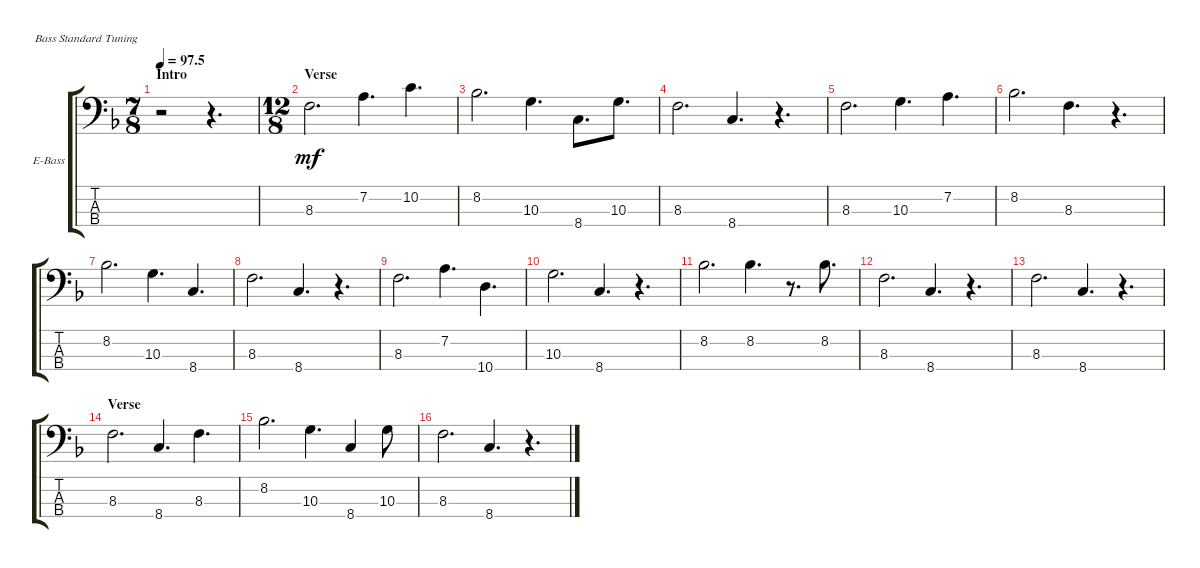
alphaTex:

\defaultSystemsLayout 4
\bracketExtendMode groupsimilarinstruments
\firstSystemTrackNameOrientation horizontal
\otherSystemsTrackNameOrientation horizontal
\track ("Electric Bass" "E-Bass") {instrument electricbassfinger}
\staff {score tabs}
\tuning (G2 D2 A1 E1)
\ts (7 8)
\section ("" "Intro")
\tempo
97.5
\accidentals auto
\clef f4
\ottava regular
\simile none
\ks f
r.2{dy mf instrument electricbassfinger} r.4{d} |
\ts (12 8)
\section ("" "Verse")
8.3.2{d} 7.2.4{d} 10.2.4{d} |
8.2.2{d} 10.3.4{d} 8.4.8{d} 10.3.8{d} |
8.3.2{d} 8.4.4{d} r.4{d} |
8.3.2{d} 10.3.4{d} 7.2.4{d} |
8.2.2{d} 8.3.4{d} r.4{d} |
8.2.2{d} 10.3.4{d} 8.4.4{d} |
8.3.2{d} 8.4.4{d} r.4{d} |
8.3.2{d} 7.2.4{d} 10.4.4{d} |
10.3.2{d} 8.4.4{d} r.4{d} |
8.2.2{d} 8.2.4{d} r.8{d} 8.2.8{d} |
8.3.2{d} 8.4.4{d} r.4{d} |
8.3.2{d} 8.4.4{d} r.4{d} |
\section ("" "Verse")
8.3.2{d} 8.4.4{d} 8.3.4{d} |
8.2.2{d} 10.3.4{d} 8.4.4 10.3.8 |
8.3.2{d} 8.4.4{d} r.4{d}
